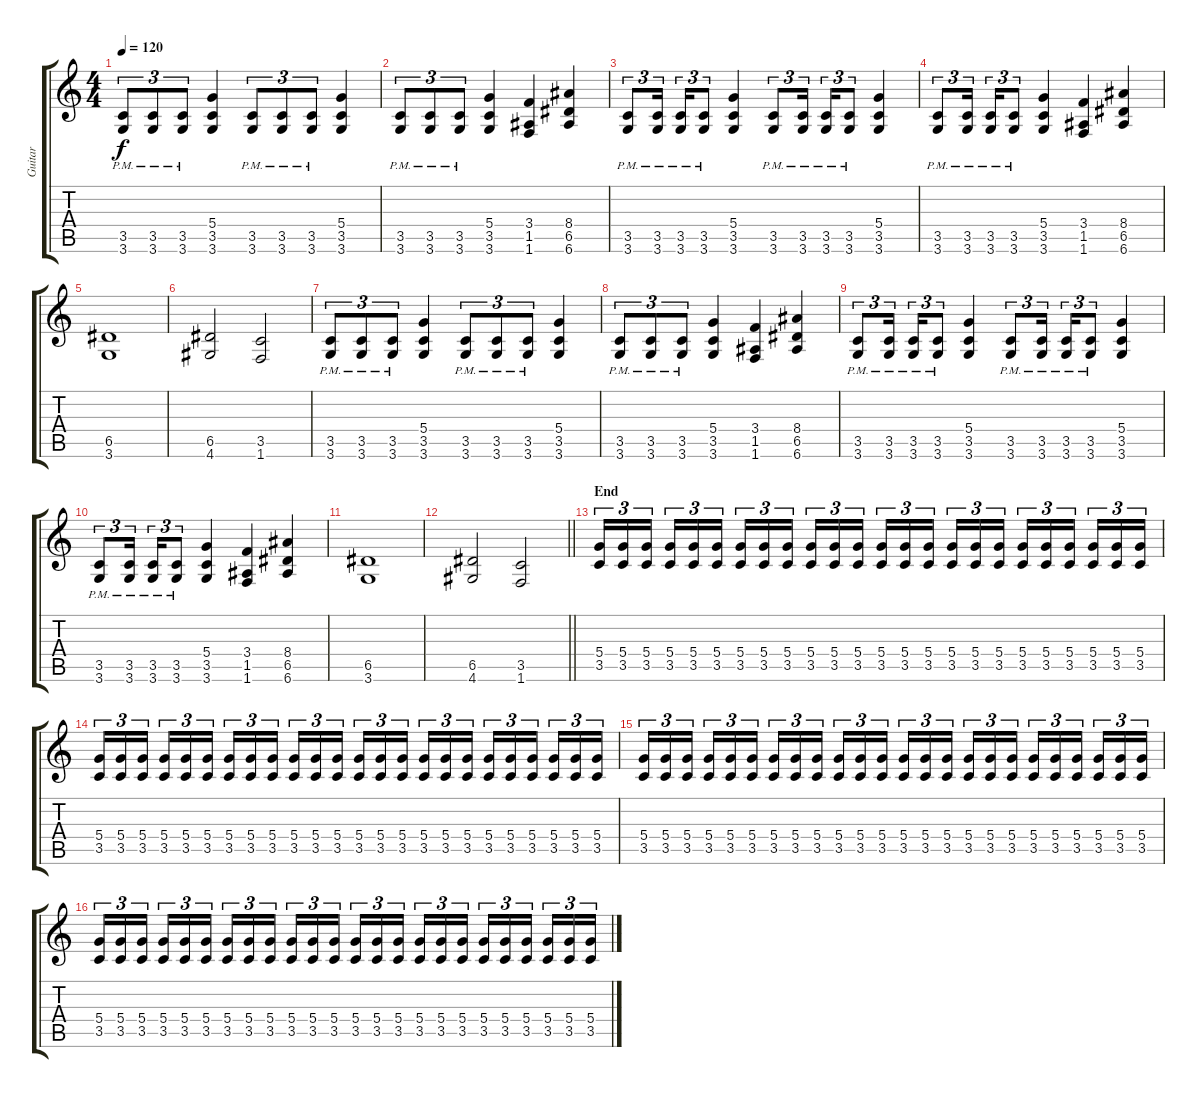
\track ("Guitar" "Guitar") {instrument distortionguitar}
\staff {score tabs}
\tuning (E4 B3 G3 D3 A2 E2) {hide}
\ts (4 4)
\tempo 120
\clef g2
\ks c
(3.5{pm} 3.6{pm}).8{tu (3 2) dy f} (3.5{pm} 3.6{pm}).8{tu (3 2)} (3.5{pm} 3.6{pm}).8{tu (3 2)} (5.4 3.5 3.6).4 (3.5{pm} 3.6{pm}).8{tu (3 2)} (3.5{pm} 3.6{pm}).8{tu (3 2)} (3.5{pm} 3.6{pm}).8{tu (3 2)} (5.4 3.5 3.6).4 |
(3.5{pm} 3.6{pm}).8{tu (3 2)} (3.5{pm} 3.6{pm}).8{tu (3 2)} (3.5{pm} 3.6{pm}).8{tu (3 2)} (5.4 3.5 3.6).4 (3.4 1.5 1.6).4 (8.4 6.5 6.6).4 |
(3.5{pm} 3.6{pm}).8{tu (3 2)} (3.5{pm} 3.6{pm}).16{tu (3 2) beam splitsecondary} (3.5{pm} 3.6{pm}).16{tu (3 2)} (3.5{pm} 3.6{pm}).8{tu (3 2)} (5.4 3.5 3.6).4 (3.5{pm} 3.6{pm}).8{tu (3 2)} (3.5{pm} 3.6{pm}).16{tu (3 2) beam splitsecondary} (3.5{pm} 3.6{pm}).16{tu (3 2)} (3.5{pm} 3.6{pm}).8{tu (3 2)} (5.4 3.5 3.6).4 |
(3.5{pm} 3.6{pm}).8{tu (3 2)} (3.5{pm} 3.6{pm}).16{tu (3 2) beam splitsecondary} (3.5{pm} 3.6{pm}).16{tu (3 2)} (3.5{pm} 3.6{pm}).8{tu (3 2)} (5.4 3.5 3.6).4 (3.4 1.5 1.6).4 (8.4 6.5 6.6).4 |
(6.5 3.6).1 |
(6.5 4.6).2 (3.5 1.6).2 |
(3.5{pm} 3.6{pm}).8{tu (3 2)} (3.5{pm} 3.6{pm}).8{tu (3 2)} (3.5{pm} 3.6{pm}).8{tu (3 2)} (5.4 3.5 3.6).4 (3.5{pm} 3.6{pm}).8{tu (3 2)} (3.5{pm} 3.6{pm}).8{tu (3 2)} (3.5{pm} 3.6{pm}).8{tu (3 2)} (5.4 3.5 3.6).4 |
(3.5{pm} 3.6{pm}).8{tu (3 2)} (3.5{pm} 3.6{pm}).8{tu (3 2)} (3.5{pm} 3.6{pm}).8{tu (3 2)} (5.4 3.5 3.6).4 (3.4 1.5 1.6).4 (8.4 6.5 6.6).4 |
(3.5{pm} 3.6{pm}).8{tu (3 2)} (3.5{pm} 3.6{pm}).16{tu (3 2) beam splitsecondary} (3.5{pm} 3.6{pm}).16{tu (3 2)} (3.5{pm} 3.6{pm}).8{tu (3 2)} (5.4 3.5 3.6).4 (3.5{pm} 3.6{pm}).8{tu (3 2)} (3.5{pm} 3.6{pm}).16{tu (3 2) beam splitsecondary} (3.5{pm} 3.6{pm}).16{tu (3 2)} (3.5{pm} 3.6{pm}).8{tu (3 2)} (5.4 3.5 3.6).4 |
(3.5{pm} 3.6{pm}).8{tu (3 2)} (3.5{pm} 3.6{pm}).16{tu (3 2) beam splitsecondary} (3.5{pm} 3.6{pm}).16{tu (3 2)} (3.5{pm} 3.6{pm}).8{tu (3 2)} (5.4 3.5 3.6).4 (3.4 1.5 1.6).4 (8.4 6.5 6.6).4 |
(6.5 3.6).1 |
\barLineRight lightlight
(6.5 4.6).2 (3.5 1.6).2 |
\section ("" "End")
(5.4 3.5).16{tu (3 2)} (5.4 3.5).16{tu (3 2)} (5.4 3.5).16{tu (3 2) beam splitsecondary} (5.4 3.5).16{tu (3 2)} (5.4 3.5).16{tu (3 2)} (5.4 3.5).16{tu (3 2)} (5.4 3.5).16{tu (3 2)} (5.4 3.5).16{tu (3 2)} (5.4 3.5).16{tu (3 2) beam splitsecondary} (5.4 3.5).16{tu (3 2)} (5.4 3.5).16{tu (3 2)} (5.4 3.5).16{tu (3 2)} (5.4 3.5).16{tu (3 2)} (5.4 3.5).16{tu (3 2)} (5.4 3.5).16{tu (3 2) beam splitsecondary} (5.4 3.5).16{tu (3 2)} (5.4 3.5).16{tu (3 2)} (5.4 3.5).16{tu (3 2)} (5.4 3.5).16{tu (3 2)} (5.4 3.5).16{tu (3 2)} (5.4 3.5).16{tu (3 2) beam splitsecondary} (5.4 3.5).16{tu (3 2)} (5.4 3.5).16{tu (3 2)} (5.4 3.5).16{tu (3 2)} |
(5.4 3.5).16{tu (3 2)} (5.4 3.5).16{tu (3 2)} (5.4 3.5).16{tu (3 2) beam splitsecondary} (5.4 3.5).16{tu (3 2)} (5.4 3.5).16{tu (3 2)} (5.4 3.5).16{tu (3 2)} (5.4 3.5).16{tu (3 2)} (5.4 3.5).16{tu (3 2)} (5.4 3.5).16{tu (3 2) beam splitsecondary} (5.4 3.5).16{tu (3 2)} (5.4 3.5).16{tu (3 2)} (5.4 3.5).16{tu (3 2)} (5.4 3.5).16{tu (3 2)} (5.4 3.5).16{tu (3 2)} (5.4 3.5).16{tu (3 2) beam splitsecondary} (5.4 3.5).16{tu (3 2)} (5.4 3.5).16{tu (3 2)} (5.4 3.5).16{tu (3 2)} (5.4 3.5).16{tu (3 2)} (5.4 3.5).16{tu (3 2)} (5.4 3.5).16{tu (3 2) beam splitsecondary} (5.4 3.5).16{tu (3 2)} (5.4 3.5).16{tu (3 2)} (5.4 3.5).16{tu (3 2)} |
(5.4 3.5).16{tu (3 2)} (5.4 3.5).16{tu (3 2)} (5.4 3.5).16{tu (3 2) beam splitsecondary} (5.4 3.5).16{tu (3 2)} (5.4 3.5).16{tu (3 2)} (5.4 3.5).16{tu (3 2)} (5.4 3.5).16{tu (3 2)} (5.4 3.5).16{tu (3 2)} (5.4 3.5).16{tu (3 2) beam splitsecondary} (5.4 3.5).16{tu (3 2)} (5.4 3.5).16{tu (3 2)} (5.4 3.5).16{tu (3 2)} (5.4 3.5).16{tu (3 2)} (5.4 3.5).16{tu (3 2)} (5.4 3.5).16{tu (3 2) beam splitsecondary} (5.4 3.5).16{tu (3 2)} (5.4 3.5).16{tu (3 2)} (5.4 3.5).16{tu (3 2)} (5.4 3.5).16{tu (3 2)} (5.4 3.5).16{tu (3 2)} (5.4 3.5).16{tu (3 2) beam splitsecondary} (5.4 3.5).16{tu (3 2)} (5.4 3.5).16{tu (3 2)} (5.4 3.5).16{tu (3 2)} |
(5.4 3.5).16{tu (3 2)} (5.4 3.5).16{tu (3 2)} (5.4 3.5).16{tu (3 2) beam splitsecondary} (5.4 3.5).16{tu (3 2)} (5.4 3.5).16{tu (3 2)} (5.4 3.5).16{tu (3 2)} (5.4 3.5).16{tu (3 2)} (5.4 3.5).16{tu (3 2)} (5.4 3.5).16{tu (3 2) beam splitsecondary} (5.4 3.5).16{tu (3 2)} (5.4 3.5).16{tu (3 2)} (5.4 3.5).16{tu (3 2)} (5.4 3.5).16{tu (3 2)} (5.4 3.5).16{tu (3 2)} (5.4 3.5).16{tu (3 2) beam splitsecondary} (5.4 3.5).16{tu (3 2)} (5.4 3.5).16{tu (3 2)} (5.4 3.5).16{tu (3 2)} (5.4 3.5).16{tu (3 2)} (5.4 3.5).16{tu (3 2)} (5.4 3.5).16{tu (3 2) beam splitsecondary} (5.4 3.5).16{tu (3 2)} (5.4 3.5).16{tu (3 2)} (5.4 3.5).16{tu (3 2)}
